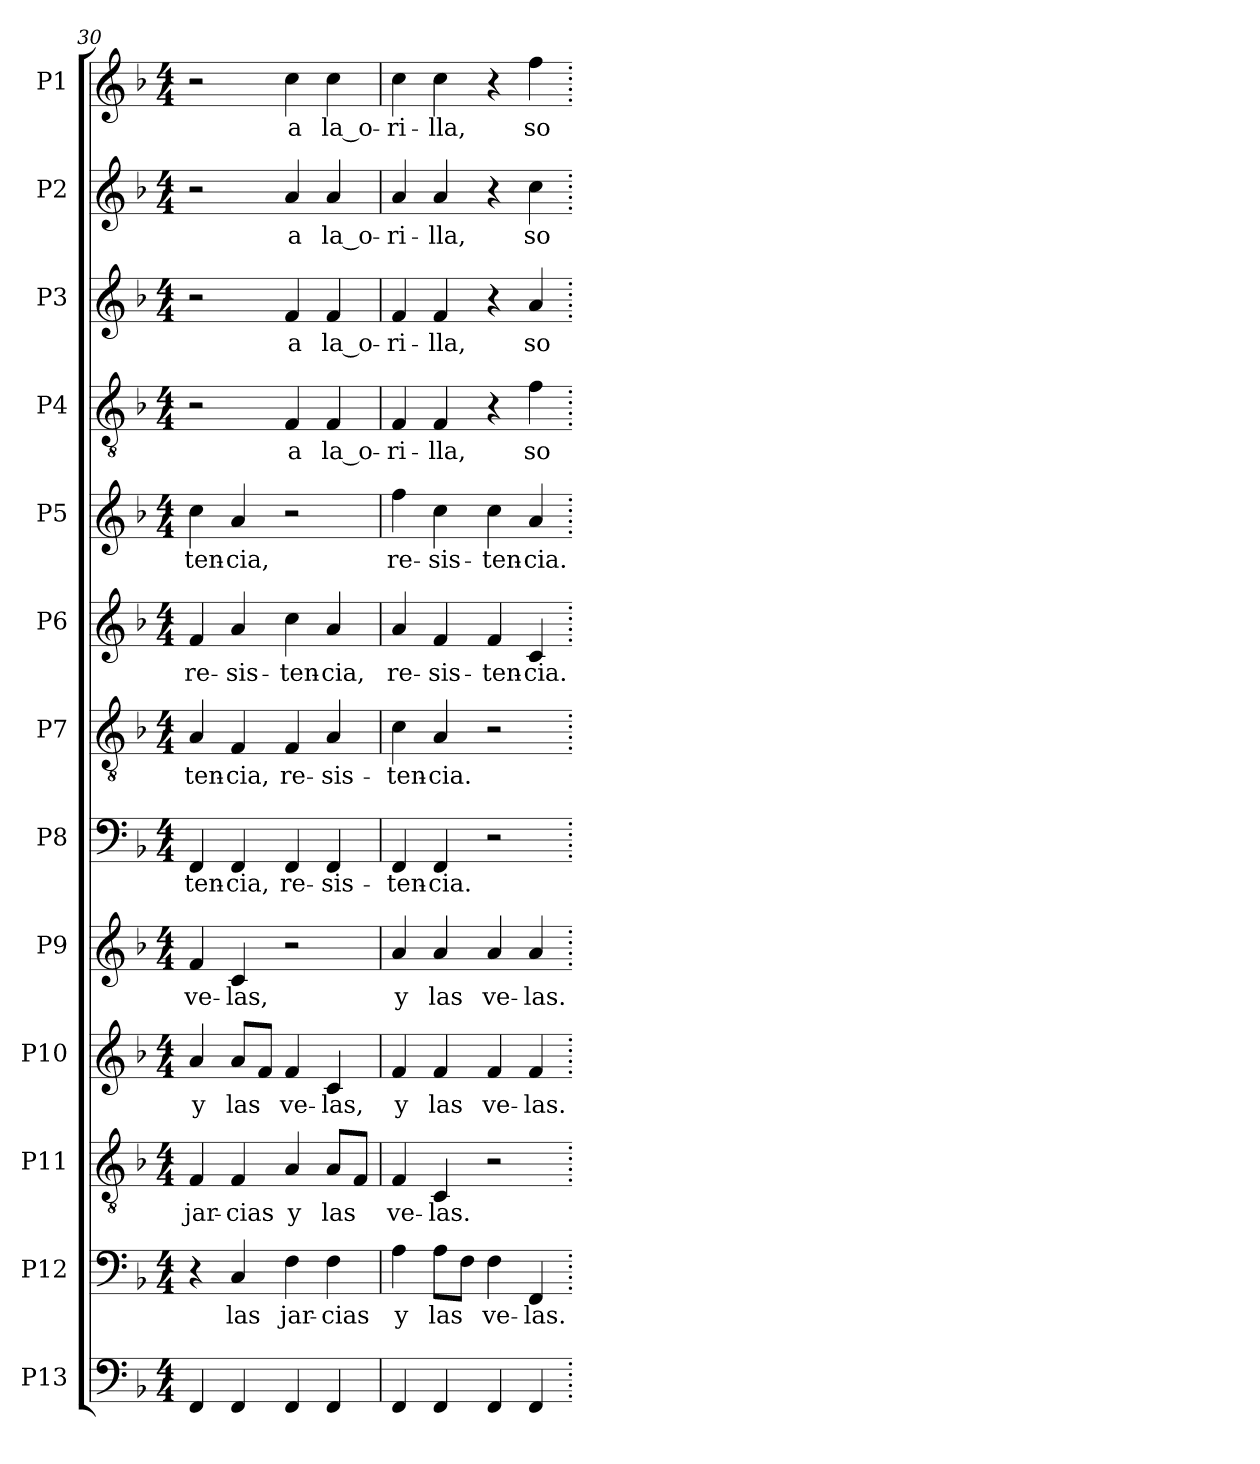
**kern	**kern	**text	**kern	**text	**kern	**text	**kern	**text	**kern	**text	**kern	**text	**kern	**text	**kern	**text	**kern	**text	**kern	**text	**kern	**text	**kern	**text
*part13	*part12	*part12	*part11	*part11	*part10	*part10	*part9	*part9	*part8	*part8	*part7	*part7	*part6	*part6	*part5	*part5	*part4	*part4	*part3	*part3	*part2	*part2	*part1	*part1
*staff13	*staff12	*staff12	*staff11	*staff11	*staff10	*staff10	*staff9	*staff9	*staff8	*staff8	*staff7	*staff7	*staff6	*staff6	*staff5	*staff5	*staff4	*staff4	*staff3	*staff3	*staff2	*staff2	*staff1	*staff1
*I"P13	*I"P12	*	*I"P11	*	*I"P10	*	*I"P9	*	*I"P8	*	*I"P7	*	*I"P6	*	*I"P5	*	*I"P4	*	*I"P3	*	*I"P2	*	*I"P1	*
*clefF4	*clefF4	*	*clefGv2	*	*clefG2	*	*clefG2	*	*clefF4	*	*clefGv2	*	*clefG2	*	*clefG2	*	*clefGv2	*	*clefG2	*	*clefG2	*	*clefG2	*
*	*	*	*ITrd7c12	*	*	*	*	*	*	*	*ITrd7c12	*	*	*	*	*	*ITrd7c12	*	*	*	*	*	*	*
*k[b-]	*k[b-]	*	*k[b-]	*	*k[b-]	*	*k[b-]	*	*k[b-]	*	*k[b-]	*	*k[b-]	*	*k[b-]	*	*k[b-]	*	*k[b-]	*	*k[b-]	*	*k[b-]	*
*F:	*F:	*	*F:	*	*F:	*	*F:	*	*F:	*	*F:	*	*F:	*	*F:	*	*F:	*	*F:	*	*F:	*	*F:	*
*M4/4	*M4/4	*	*M4/4	*	*M4/4	*	*M4/4	*	*M4/4	*	*M4/4	*	*M4/4	*	*M4/4	*	*M4/4	*	*M4/4	*	*M4/4	*	*M4/4	*
=30	=30	=30	=30	=30	=30	=30	=30	=30	=30	=30	=30	=30	=30	=30	=30	=30	=30	=30	=30	=30	=30	=30	=30	=30
!	!	!	!	!LO:LY:b:color=#000000	!	!	!	!	!	!	!	!	!	!	!	!	!	!	!	!	!	!	!	!
!	!	!	!	!	!	!LO:LY:b:color=#000000	!	!	!	!	!	!	!	!	!	!	!	!	!	!	!	!	!	!
!	!	!	!	!	!	!	!	!LO:LY:b:color=#000000	!	!	!	!	!	!	!	!	!	!	!	!	!	!	!	!
!	!	!	!	!	!	!	!	!	!	!LO:LY:b:color=#000000	!	!	!	!	!	!	!	!	!	!	!	!	!	!
!	!	!	!	!	!	!	!	!	!	!	!	!LO:LY:b:color=#000000	!	!	!	!	!	!	!	!	!	!	!	!
!	!	!	!	!	!	!	!	!	!	!	!	!	!	!LO:LY:b:color=#000000	!	!	!	!	!	!	!	!	!	!
!	!	!	!	!	!	!	!	!	!	!	!	!	!	!	!	!LO:LY:b:color=#000000	!	!	!	!	!	!	!	!
4FFi/	4r	.	4FFi/	jar-	4ai/	y	4fi/	ve-	4FFi/	-ten-	4AAi/	-ten-	4fi/	re-	4cci\	-ten-	2r	.	2r	.	2r	.	2r	.
!	!	!LO:LY:b:color=#000000	!	!	!	!	!	!	!	!	!	!	!	!	!	!	!	!	!	!	!	!	!	!
!	!	!	!	!LO:LY:b:color=#000000	!	!	!	!	!	!	!	!	!	!	!	!	!	!	!	!	!	!	!	!
!	!	!	!	!	!	!LO:LY:b:color=#000000	!	!	!	!	!	!	!	!	!	!	!	!	!	!	!	!	!	!
!	!	!	!	!	!	!	!	!LO:LY:b:color=#000000	!	!	!	!	!	!	!	!	!	!	!	!	!	!	!	!
!	!	!	!	!	!	!	!	!	!	!LO:LY:b:color=#000000	!	!	!	!	!	!	!	!	!	!	!	!	!	!
!	!	!	!	!	!	!	!	!	!	!	!	!LO:LY:b:color=#000000	!	!	!	!	!	!	!	!	!	!	!	!
!	!	!	!	!	!	!	!	!	!	!	!	!	!	!LO:LY:b:color=#000000	!	!	!	!	!	!	!	!	!	!
!	!	!	!	!	!	!	!	!	!	!	!	!	!	!	!	!LO:LY:b:color=#000000	!	!	!	!	!	!	!	!
4FFi/	4Ci/	las	4FFi/	-cias	8ai/L	las	4ci/	-las,	4FFi/	-cia,	4FFi/	-cia,	4ai/	-sis-	4ai/	-cia,	.	.	.	.	.	.	.	.
.	.	.	.	.	8fi/J	.	.	.	.	.	.	.	.	.	.	.	.	.	.	.	.	.	.	.
!	!	!LO:LY:b:color=#000000	!	!	!	!	!	!	!	!	!	!	!	!	!	!	!	!	!	!	!	!	!	!
!	!	!	!	!LO:LY:b:color=#000000	!	!	!	!	!	!	!	!	!	!	!	!	!	!	!	!	!	!	!	!
!	!	!	!	!	!	!LO:LY:b:color=#000000	!	!	!	!	!	!	!	!	!	!	!	!	!	!	!	!	!	!
!	!	!	!	!	!	!	!	!	!	!LO:LY:b:color=#000000	!	!	!	!	!	!	!	!	!	!	!	!	!	!
!	!	!	!	!	!	!	!	!	!	!	!	!LO:LY:b:color=#000000	!	!	!	!	!	!	!	!	!	!	!	!
!	!	!	!	!	!	!	!	!	!	!	!	!	!	!LO:LY:b:color=#000000	!	!	!	!	!	!	!	!	!	!
!	!	!	!	!	!	!	!	!	!	!	!	!	!	!	!	!	!	!LO:LY:b:color=#000000	!	!	!	!	!	!
!	!	!	!	!	!	!	!	!	!	!	!	!	!	!	!	!	!	!	!	!LO:LY:b:color=#000000	!	!	!	!
!	!	!	!	!	!	!	!	!	!	!	!	!	!	!	!	!	!	!	!	!	!	!LO:LY:b:color=#000000	!	!
!	!	!	!	!	!	!	!	!	!	!	!	!	!	!	!	!	!	!	!	!	!	!	!	!LO:LY:b:color=#000000
4FFi/	4Fi\	jar-	4AAi/	y	4fi/	ve-	2r	.	4FFi/	re-	4FFi/	re-	4cci\	-ten-	2r	.	4FFi/	a	4fi/	a	4ai/	a	4cci\	a
!	!	!LO:LY:b:color=#000000	!	!	!	!	!	!	!	!	!	!	!	!	!	!	!	!	!	!	!	!	!	!
!	!	!	!	!LO:LY:b:color=#000000	!	!	!	!	!	!	!	!	!	!	!	!	!	!	!	!	!	!	!	!
!	!	!	!	!	!	!LO:LY:b:color=#000000	!	!	!	!	!	!	!	!	!	!	!	!	!	!	!	!	!	!
!	!	!	!	!	!	!	!	!	!	!LO:LY:b:color=#000000	!	!	!	!	!	!	!	!	!	!	!	!	!	!
!	!	!	!	!	!	!	!	!	!	!	!	!LO:LY:b:color=#000000	!	!	!	!	!	!	!	!	!	!	!	!
!	!	!	!	!	!	!	!	!	!	!	!	!	!	!LO:LY:b:color=#000000	!	!	!	!	!	!	!	!	!	!
!	!	!	!	!	!	!	!	!	!	!	!	!	!	!	!	!	!	!LO:LY:b:color=#000000	!	!	!	!	!	!
!	!	!	!	!	!	!	!	!	!	!	!	!	!	!	!	!	!	!	!	!LO:LY:b:color=#000000	!	!	!	!
!	!	!	!	!	!	!	!	!	!	!	!	!	!	!	!	!	!	!	!	!	!	!LO:LY:b:color=#000000	!	!
!	!	!	!	!	!	!	!	!	!	!	!	!	!	!	!	!	!	!	!	!	!	!	!	!LO:LY:b:color=#000000
4FFi/	4Fi\	-cias	8AAi/L	las	4ci/	-las,	.	.	4FFi/	-sis-	4AAi/	-sis-	4ai/	-cia,	.	.	4FFi/	la_o-	4fi/	la_o-	4ai/	la_o-	4cci\	la_o-
.	.	.	8FFi/J	.	.	.	.	.	.	.	.	.	.	.	.	.	.	.	.	.	.	.	.	.
=31	=31	=31	=31	=31	=31	=31	=31	=31	=31	=31	=31	=31	=31	=31	=31	=31	=31	=31	=31	=31	=31	=31	=31	=31
!	!	!LO:LY:b:color=#000000	!	!	!	!	!	!	!	!	!	!	!	!	!	!	!	!	!	!	!	!	!	!
!	!	!	!	!LO:LY:b:color=#000000	!	!	!	!	!	!	!	!	!	!	!	!	!	!	!	!	!	!	!	!
!	!	!	!	!	!	!LO:LY:b:color=#000000	!	!	!	!	!	!	!	!	!	!	!	!	!	!	!	!	!	!
!	!	!	!	!	!	!	!	!LO:LY:b:color=#000000	!	!	!	!	!	!	!	!	!	!	!	!	!	!	!	!
!	!	!	!	!	!	!	!	!	!	!LO:LY:b:color=#000000	!	!	!	!	!	!	!	!	!	!	!	!	!	!
!	!	!	!	!	!	!	!	!	!	!	!	!LO:LY:b:color=#000000	!	!	!	!	!	!	!	!	!	!	!	!
!	!	!	!	!	!	!	!	!	!	!	!	!	!	!LO:LY:b:color=#000000	!	!	!	!	!	!	!	!	!	!
!	!	!	!	!	!	!	!	!	!	!	!	!	!	!	!	!LO:LY:b:color=#000000	!	!	!	!	!	!	!	!
!	!	!	!	!	!	!	!	!	!	!	!	!	!	!	!	!	!	!LO:LY:b:color=#000000	!	!	!	!	!	!
!	!	!	!	!	!	!	!	!	!	!	!	!	!	!	!	!	!	!	!	!LO:LY:b:color=#000000	!	!	!	!
!	!	!	!	!	!	!	!	!	!	!	!	!	!	!	!	!	!	!	!	!	!	!LO:LY:b:color=#000000	!	!
!	!	!	!	!	!	!	!	!	!	!	!	!	!	!	!	!	!	!	!	!	!	!	!	!LO:LY:b:color=#000000
4FFi/	4Ai\	y	4FFi/	ve-	4fi/	y	4ai/	y	4FFi/	-ten-	4Ci\	-ten-	4ai/	re-	4ffi\	re-	4FFi/	-ri-	4fi/	-ri-	4ai/	-ri-	4cci\	-ri-
!	!	!LO:LY:b:color=#000000	!	!	!	!	!	!	!	!	!	!	!	!	!	!	!	!	!	!	!	!	!	!
!	!	!	!	!LO:LY:b:color=#000000	!	!	!	!	!	!	!	!	!	!	!	!	!	!	!	!	!	!	!	!
!	!	!	!	!	!	!LO:LY:b:color=#000000	!	!	!	!	!	!	!	!	!	!	!	!	!	!	!	!	!	!
!	!	!	!	!	!	!	!	!LO:LY:b:color=#000000	!	!	!	!	!	!	!	!	!	!	!	!	!	!	!	!
!	!	!	!	!	!	!	!	!	!	!LO:LY:b:color=#000000	!	!	!	!	!	!	!	!	!	!	!	!	!	!
!	!	!	!	!	!	!	!	!	!	!	!	!LO:LY:b:color=#000000	!	!	!	!	!	!	!	!	!	!	!	!
!	!	!	!	!	!	!	!	!	!	!	!	!	!	!LO:LY:b:color=#000000	!	!	!	!	!	!	!	!	!	!
!	!	!	!	!	!	!	!	!	!	!	!	!	!	!	!	!LO:LY:b:color=#000000	!	!	!	!	!	!	!	!
!	!	!	!	!	!	!	!	!	!	!	!	!	!	!	!	!	!	!LO:LY:b:color=#000000	!	!	!	!	!	!
!	!	!	!	!	!	!	!	!	!	!	!	!	!	!	!	!	!	!	!	!LO:LY:b:color=#000000	!	!	!	!
!	!	!	!	!	!	!	!	!	!	!	!	!	!	!	!	!	!	!	!	!	!	!LO:LY:b:color=#000000	!	!
!	!	!	!	!	!	!	!	!	!	!	!	!	!	!	!	!	!	!	!	!	!	!	!	!LO:LY:b:color=#000000
4FFi/	8Ai\L	las	4CCi/	-las.	4fi/	las	4ai/	las	4FFi/	-cia.	4AAi/	-cia.	4fi/	-sis-	4cci\	-sis-	4FFi/	-lla,	4fi/	-lla,	4ai/	-lla,	4cci\	-lla,
.	8Fi\J	.	.	.	.	.	.	.	.	.	.	.	.	.	.	.	.	.	.	.	.	.	.	.
!	!	!LO:LY:b:color=#000000	!	!	!	!	!	!	!	!	!	!	!	!	!	!	!	!	!	!	!	!	!	!
!	!	!	!	!	!	!LO:LY:b:color=#000000	!	!	!	!	!	!	!	!	!	!	!	!	!	!	!	!	!	!
!	!	!	!	!	!	!	!	!LO:LY:b:color=#000000	!	!	!	!	!	!	!	!	!	!	!	!	!	!	!	!
!	!	!	!	!	!	!	!	!	!	!	!	!	!	!LO:LY:b:color=#000000	!	!	!	!	!	!	!	!	!	!
!	!	!	!	!	!	!	!	!	!	!	!	!	!	!	!	!LO:LY:b:color=#000000	!	!	!	!	!	!	!	!
4FFi/	4Fi\	ve-	2r	.	4fi/	ve-	4ai/	ve-	2r	.	2r	.	4fi/	-ten-	4cci\	-ten-	4r	.	4r	.	4r	.	4r	.
!	!	!LO:LY:b:color=#000000	!	!	!	!	!	!	!	!	!	!	!	!	!	!	!	!	!	!	!	!	!	!
!	!	!	!	!	!	!LO:LY:b:color=#000000	!	!	!	!	!	!	!	!	!	!	!	!	!	!	!	!	!	!
!	!	!	!	!	!	!	!	!LO:LY:b:color=#000000	!	!	!	!	!	!	!	!	!	!	!	!	!	!	!	!
!	!	!	!	!	!	!	!	!	!	!	!	!	!	!LO:LY:b:color=#000000	!	!	!	!	!	!	!	!	!	!
!	!	!	!	!	!	!	!	!	!	!	!	!	!	!	!	!LO:LY:b:color=#000000	!	!	!	!	!	!	!	!
!	!	!	!	!	!	!	!	!	!	!	!	!	!	!	!	!	!	!LO:LY:b:color=#000000	!	!	!	!	!	!
!	!	!	!	!	!	!	!	!	!	!	!	!	!	!	!	!	!	!	!	!LO:LY:b:color=#000000	!	!	!	!
!	!	!	!	!	!	!	!	!	!	!	!	!	!	!	!	!	!	!	!	!	!	!LO:LY:b:color=#000000	!	!
!	!	!	!	!	!	!	!	!	!	!	!	!	!	!	!	!	!	!	!	!	!	!	!	!LO:LY:b:color=#000000
4FFi/	4FFi/	-las.	.	.	4fi/	-las.	4ai/	-las.	.	.	.	.	4ci/	-cia.	4ai/	-cia.	4Fi\	so-	4ai/	so-	4cci\	so-	4ffi\	so-
=.	=.	=.	=.	=.	=.	=.	=.	=.	=.	=.	=.	=.	=.	=.	=.	=.	=.	=.	=.	=.	=.	=.	=.	=.
*-	*-	*-	*-	*-	*-	*-	*-	*-	*-	*-	*-	*-	*-	*-	*-	*-	*-	*-	*-	*-	*-	*-	*-	*-
